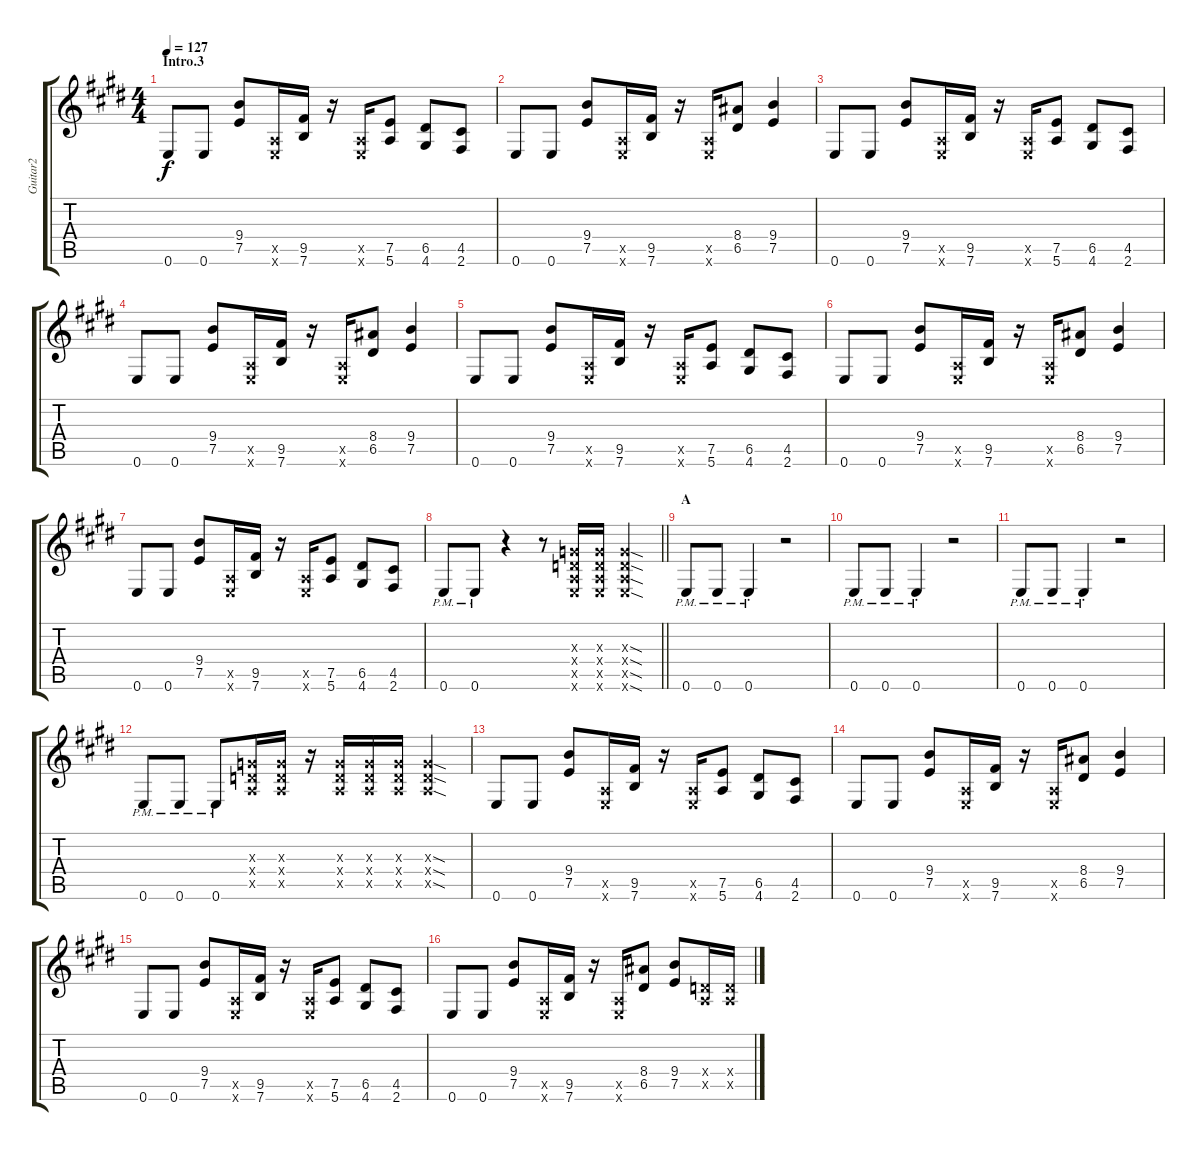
\track ("Guitar2" "Guitar2") {instrument overdrivenguitar}
\staff {score tabs}
\tuning (E4 B3 G3 D3 A2 E2) {hide}
\ts (4 4)
\section ("" "Intro.3")
\tempo 127
\clef g2
\ks e
0.6.8{dy f} 0.6.8 (9.4 7.5).8 (0.5{x} 0.6{x}).16 (9.5 7.6).16 r.16 (0.5{x} 0.6{x}).16 (7.5 5.6).8 (6.5 4.6).8 (4.5 2.6).8 |
0.6.8 0.6.8 (9.4 7.5).8 (0.5{x} 0.6{x}).16 (9.5 7.6).16 r.16 (0.5{x} 0.6{x}).16 (8.4 6.5).8 (9.4 7.5).4 |
0.6.8 0.6.8 (9.4 7.5).8 (0.5{x} 0.6{x}).16 (9.5 7.6).16 r.16 (0.5{x} 0.6{x}).16 (7.5 5.6).8 (6.5 4.6).8 (4.5 2.6).8 |
0.6.8 0.6.8 (9.4 7.5).8 (0.5{x} 0.6{x}).16 (9.5 7.6).16 r.16 (0.5{x} 0.6{x}).16 (8.4 6.5).8 (9.4 7.5).4 |
0.6.8 0.6.8 (9.4 7.5).8 (0.5{x} 0.6{x}).16 (9.5 7.6).16 r.16 (0.5{x} 0.6{x}).16 (7.5 5.6).8 (6.5 4.6).8 (4.5 2.6).8 |
0.6.8 0.6.8 (9.4 7.5).8 (0.5{x} 0.6{x}).16 (9.5 7.6).16 r.16 (0.5{x} 0.6{x}).16 (8.4 6.5).8 (9.4 7.5).4 |
0.6.8 0.6.8 (9.4 7.5).8 (0.5{x} 0.6{x}).16 (9.5 7.6).16 r.16 (0.5{x} 0.6{x}).16 (7.5 5.6).8 (6.5 4.6).8 (4.5 2.6).8 |
\barLineRight lightlight
0.6{pm}.8 0.6{pm}.8 r.4 r.8 (0.3{x} 0.4{x} 0.5{x} 0.6{x}).16 (0.3{x} 0.4{x} 0.5{x} 0.6{x}).16 (0.3{sod x} 0.4{sod x} 0.5{sod x} 0.6{sod x}).4 |
\section ("" "A")
0.6{pm}.8 0.6{pm}.8 0.6{pm st}.4 r.2 |
0.6{pm}.8 0.6{pm}.8 0.6{pm st}.4 r.2 |
0.6{pm}.8 0.6{pm}.8 0.6{pm st}.4 r.2 |
0.6{pm}.8 0.6{pm}.8 0.6{pm}.8 (0.3{x} 0.4{x} 0.5{x}).16 (0.3{x} 0.4{x} 0.5{x}).16 r.16 (0.3{x} 0.4{x} 0.5{x}).16 (0.3{x} 0.4{x} 0.5{x}).16 (0.3{x} 0.4{x} 0.5{x}).16 (0.3{sod x} 0.4{sod x} 0.5{sod x}).4 |
0.6.8 0.6.8 (9.4 7.5).8 (0.5{x} 0.6{x}).16 (9.5 7.6).16 r.16 (0.5{x} 0.6{x}).16 (7.5 5.6).8 (6.5 4.6).8 (4.5 2.6).8 |
0.6.8 0.6.8 (9.4 7.5).8 (0.5{x} 0.6{x}).16 (9.5 7.6).16 r.16 (0.5{x} 0.6{x}).16 (8.4 6.5).8 (9.4 7.5).4 |
0.6.8 0.6.8 (9.4 7.5).8 (0.5{x} 0.6{x}).16 (9.5 7.6).16 r.16 (0.5{x} 0.6{x}).16 (7.5 5.6).8 (6.5 4.6).8 (4.5 2.6).8 |
0.6.8 0.6.8 (9.4 7.5).8 (0.5{x} 0.6{x}).16 (9.5 7.6).16 r.16 (0.5{x} 0.6{x}).16 (8.4 6.5).8 (9.4 7.5).8 (0.4{x} 0.5{x}).16 (0.4{x} 0.5{x}).16
